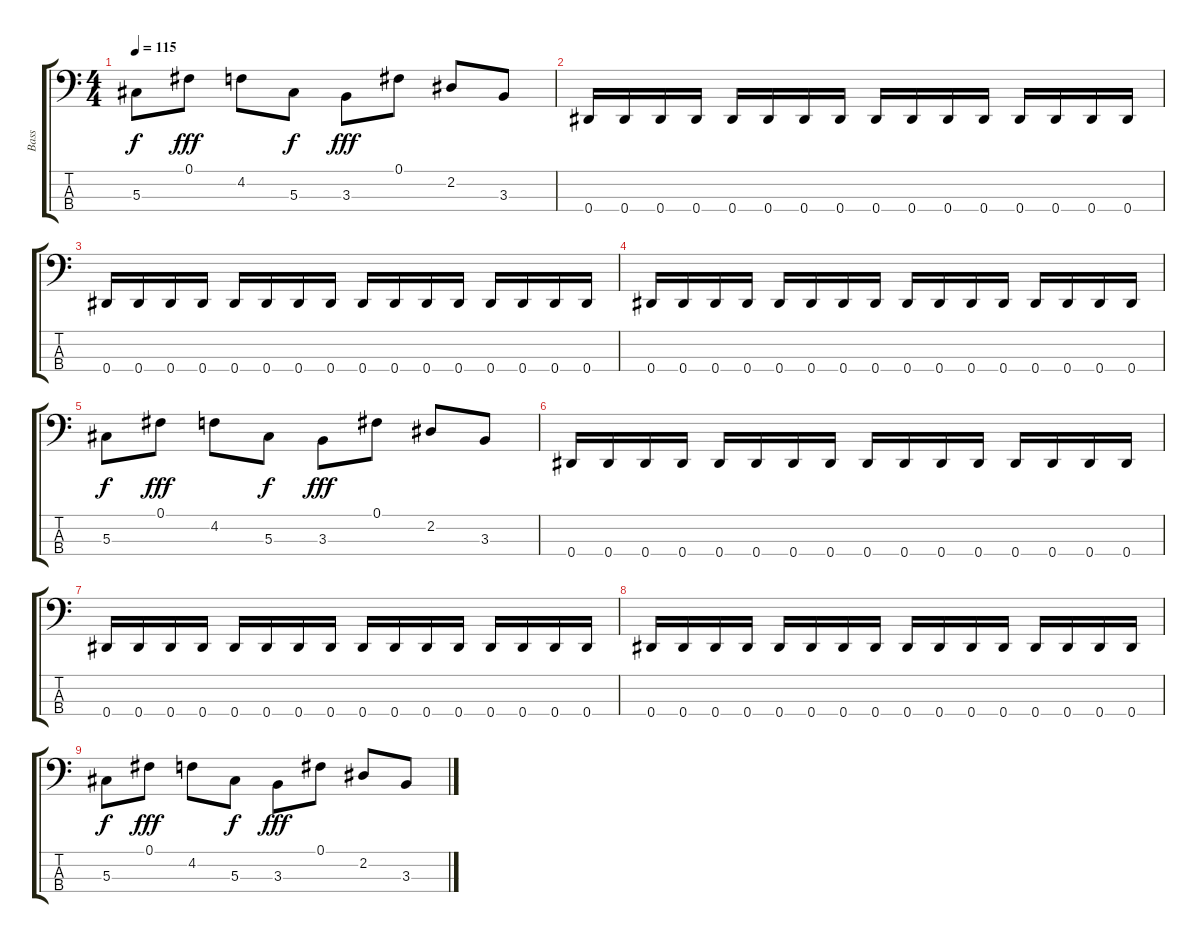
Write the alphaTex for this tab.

\track ("Bass " "Bass ") {instrument electricbasspick}
\staff {score tabs}
\tuning (Gb2 Db2 Ab1 Eb1) {hide}
\ts (4 4)
\tempo 115
\clef f4
\ks c
5.3.8{dy f volume 8} 0.1.8{dy fff volume 8} 4.2.8{volume 8} 5.3.8{dy f volume 7} 3.3.8{dy fff} 0.1.8{volume 7} 2.2.8{volume 7} 3.3.8{volume 7} |
0.4.16{volume 7} 0.4.16{volume 7} 0.4.16 0.4.16 0.4.16{volume 7} 0.4.16 0.4.16{volume 6} 0.4.16 0.4.16{volume 6} 0.4.16 0.4.16{volume 6} 0.4.16 0.4.16{volume 6} 0.4.16 0.4.16 0.4.16{volume 6} |
0.4.16 0.4.16{volume 6} 0.4.16 0.4.16{volume 6} 0.4.16 0.4.16{volume 6} 0.4.16 0.4.16{volume 6} 0.4.16 0.4.16 0.4.16{volume 5} 0.4.16 0.4.16{volume 5} 0.4.16 0.4.16{volume 5} 0.4.16 |
0.4.16{volume 5} 0.4.16 0.4.16{volume 5} 0.4.16 0.4.16 0.4.16{volume 5} 0.4.16 0.4.16{volume 5} 0.4.16 0.4.16{volume 4} 0.4.16 0.4.16{volume 4} 0.4.16 0.4.16{volume 4} 0.4.16 0.4.16 |
5.3.8{dy f volume 4} 0.1.8{dy fff volume 4} 4.2.8{volume 4} 5.3.8{dy f volume 4} 3.3.8{dy fff} 0.1.8{volume 4} 2.2.8{volume 4} 3.3.8{volume 3} |
0.4.16{volume 3} 0.4.16{volume 3} 0.4.16 0.4.16 0.4.16{volume 3} 0.4.16 0.4.16{volume 3} 0.4.16 0.4.16{volume 3} 0.4.16 0.4.16{volume 3} 0.4.16 0.4.16{volume 2} 0.4.16 0.4.16 0.4.16{volume 2} |
0.4.16 0.4.16{volume 2} 0.4.16 0.4.16{volume 2} 0.4.16 0.4.16{volume 2} 0.4.16 0.4.16{volume 2} 0.4.16 0.4.16 0.4.16{volume 2} 0.4.16 0.4.16{volume 2} 0.4.16 0.4.16{volume 2} 0.4.16 |
0.4.16{volume 1} 0.4.16 0.4.16{volume 1} 0.4.16 0.4.16 0.4.16{volume 1} 0.4.16 0.4.16{volume 1} 0.4.16 0.4.16{volume 1} 0.4.16 0.4.16{volume 1} 0.4.16 0.4.16{volume 1} 0.4.16 0.4.16 |
5.3.8{dy f volume 0} 0.1.8{dy fff volume 0} 4.2.8{volume 0} 5.3.8{dy f volume 0} 3.3.8{dy fff volume 0} 0.1.8 2.2.8 3.3.8
